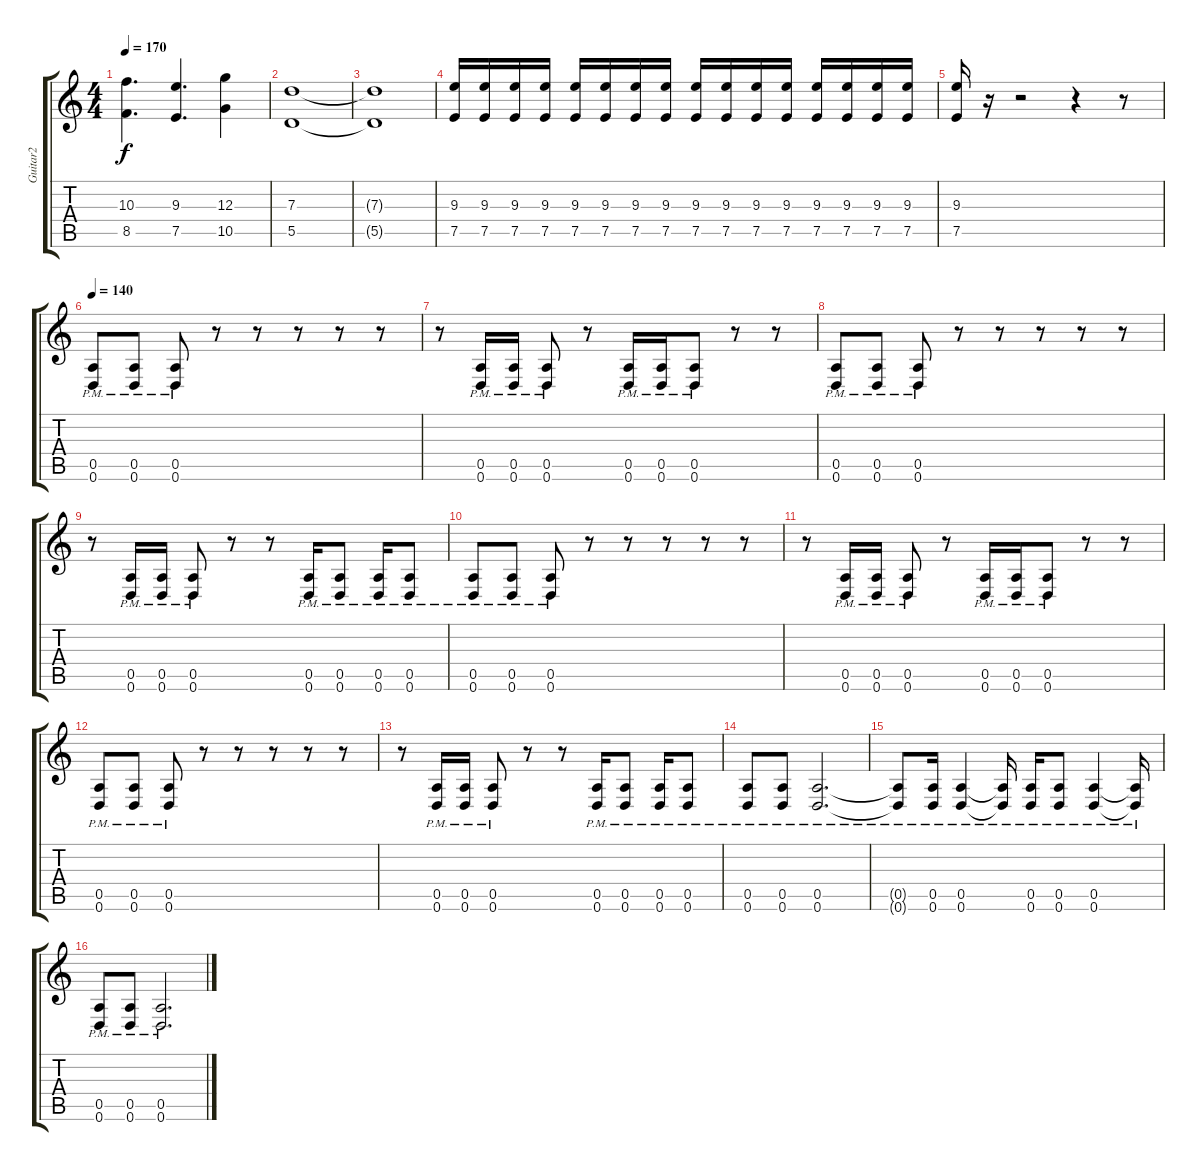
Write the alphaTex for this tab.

\track ("Guitar2" "Guitar2") {instrument distortionguitar}
\staff {score tabs}
\tuning (E4 B3 G3 D3 A2 D2) {hide}
\ts (4 4)
\tempo 170
\clef g2
\ks c
(10.3 8.5).4{d dy f} (9.3 7.5).4{d} (12.3 10.5).4 |
(7.3 5.5).1 |
(7.3{t} 5.5{t}).1 |
(9.3 7.5).16 (9.3 7.5).16 (9.3 7.5).16 (9.3 7.5).16 (9.3 7.5).16 (9.3 7.5).16 (9.3 7.5).16 (9.3 7.5).16 (9.3 7.5).16 (9.3 7.5).16 (9.3 7.5).16 (9.3 7.5).16 (9.3 7.5).16 (9.3 7.5).16 (9.3 7.5).16 (9.3 7.5).16 |
(9.3 7.5).16 r.16 r.2 r.4 r.8 |
\tempo 140
(0.5{pm} 0.6{pm}).8 (0.5{pm} 0.6{pm}).8 (0.5{pm} 0.6{pm}).8 r.8 r.8 r.8 r.8 r.8 |
r.8 (0.5{pm} 0.6{pm}).16 (0.5{pm} 0.6{pm}).16 (0.5{pm} 0.6{pm}).8 r.8 (0.5{pm} 0.6{pm}).16 (0.5{pm} 0.6{pm}).16 (0.5{pm} 0.6{pm}).8 r.8 r.8 |
(0.5{pm} 0.6{pm}).8 (0.5{pm} 0.6{pm}).8 (0.5{pm} 0.6{pm}).8 r.8 r.8 r.8 r.8 r.8 |
r.8 (0.5{pm} 0.6{pm}).16 (0.5{pm} 0.6{pm}).16 (0.5{pm} 0.6{pm}).8 r.8 r.8 (0.5{pm} 0.6{pm}).16 (0.5{pm} 0.6{pm}).8 (0.5{pm} 0.6{pm}).16 (0.5{pm} 0.6{pm}).8 |
(0.5{pm} 0.6{pm}).8 (0.5{pm} 0.6{pm}).8 (0.5{pm} 0.6{pm}).8 r.8 r.8 r.8 r.8 r.8 |
r.8 (0.5{pm} 0.6{pm}).16 (0.5{pm} 0.6{pm}).16 (0.5{pm} 0.6{pm}).8 r.8 (0.5{pm} 0.6{pm}).16 (0.5{pm} 0.6{pm}).16 (0.5{pm} 0.6{pm}).8 r.8 r.8 |
(0.5{pm} 0.6{pm}).8 (0.5{pm} 0.6{pm}).8 (0.5{pm} 0.6{pm}).8 r.8 r.8 r.8 r.8 r.8 |
r.8 (0.5{pm} 0.6{pm}).16 (0.5{pm} 0.6{pm}).16 (0.5{pm} 0.6{pm}).8 r.8 r.8 (0.5{pm} 0.6{pm}).16 (0.5{pm} 0.6{pm}).8 (0.5{pm} 0.6{pm}).16 (0.5{pm} 0.6{pm}).8 |
(0.5{pm} 0.6{pm}).8 (0.5{pm} 0.6{pm}).8 (0.5{pm} 0.6{pm}).2{d} |
(0.5{pm t} 0.6{pm t}).8 (0.5{pm} 0.6{pm}).16 (0.5{pm} 0.6{pm}).4 (0.5{pm t} 0.6{pm t}).16 (0.5{pm} 0.6{pm}).16 (0.5{pm} 0.6{pm}).8 (0.5{pm} 0.6{pm}).4 (0.5{pm t} 0.6{pm t}).16 |
(0.5{pm} 0.6{pm}).8 (0.5{pm} 0.6{pm}).8 (0.5{pm} 0.6{pm}).2{d}
